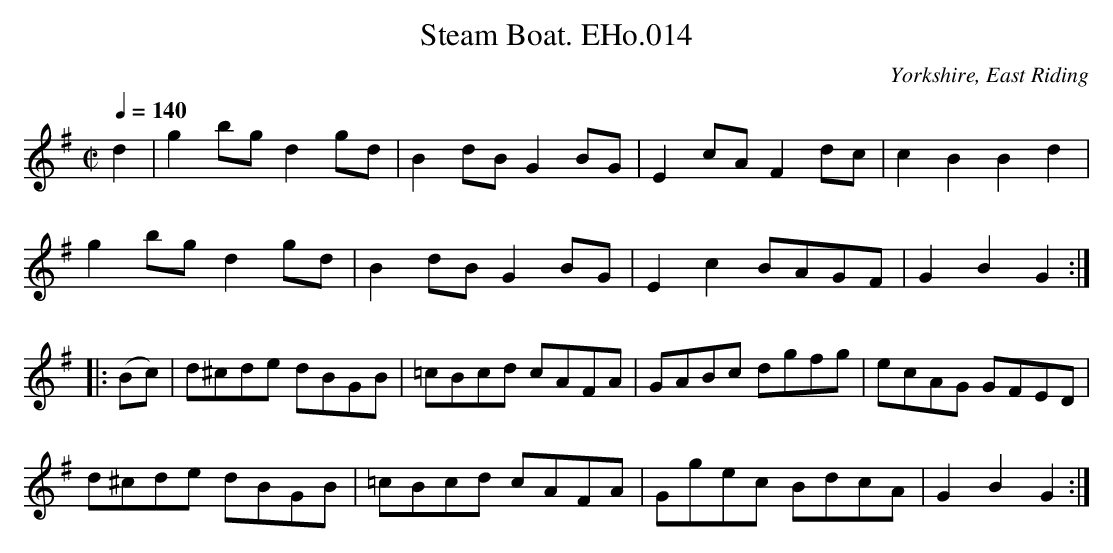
X:1
T:Steam Boat. EHo.014
M:C|
L:1/8
Q:1/4=140
O:Yorkshire, East Riding
K:G
d2|g2bgd2gd|B2dBG2BG|E2cAF2dc|c2B2B2d2|
g2bgd2gd|B2dBG2BG|E2c2BAGF|G2B2G2:|
|:(Bc)|d^cde dBGB|=cBcd cAFA|GABc dgfg|ecAG GFED|
d^cde dBGB|=cBcd cAFA|Ggec BdcA|G2B2G2:|
